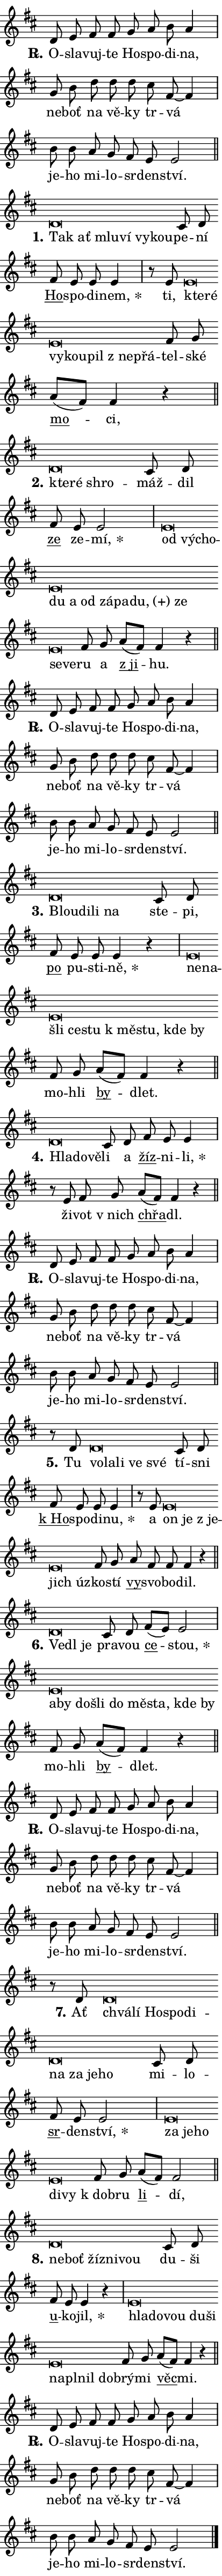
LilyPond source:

\version "2.24.0"
\header { tagline = "" }
\paper {
  indent = 0\cm
  top-margin = 0\cm
  right-margin = 0.13\cm % to fit lyric hyphens
  bottom-margin = 0\cm
  left-margin = 0\cm
  paper-width = 7\cm
  page-breaking = #ly:one-page-breaking
  system-system-spacing.basic-distance = #11
  score-system-spacing.basic-distance = #11
  ragged-last = ##f
}


%% Author: Thomas Morley
%% https://lists.gnu.org/archive/html/lilypond-user/2020-05/msg00002.html
#(define (line-position grob)
"Returns position of @var[grob} in current system:
   @code{'start}, if at first time-step
   @code{'end}, if at last time-step
   @code{'middle} otherwise
"
  (let* ((col (ly:item-get-column grob))
         (ln (ly:grob-object col 'left-neighbor))
         (rn (ly:grob-object col 'right-neighbor))
         (col-to-check-left (if (ly:grob? ln) ln col))
         (col-to-check-right (if (ly:grob? rn) rn col))
         (break-dir-left
           (and
             (ly:grob-property col-to-check-left 'non-musical #f)
             (ly:item-break-dir col-to-check-left)))
         (break-dir-right
           (and
             (ly:grob-property col-to-check-right 'non-musical #f)
             (ly:item-break-dir col-to-check-right))))
        (cond ((eqv? 1 break-dir-left) 'start)
              ((eqv? -1 break-dir-right) 'end)
              (else 'middle))))

#(define (tranparent-at-line-position vctor)
  (lambda (grob)
  "Relying on @code{line-position} select the relevant enry from @var{vctor}.
Used to determine transparency,"
    (case (line-position grob)
      ((end) (not (vector-ref vctor 0)))
      ((middle) (not (vector-ref vctor 1)))
      ((start) (not (vector-ref vctor 2))))))

noteHeadBreakVisibility =
#(define-music-function (break-visibility)(vector?)
"Makes @code{NoteHead}s transparent relying on @var{break-visibility}"
#{
  \override NoteHead.transparent =
    #(tranparent-at-line-position break-visibility)
#})

#(define delete-ledgers-for-transparent-note-heads
  (lambda (grob)
    "Reads whether a @code{NoteHead} is transparent.
If so this @code{NoteHead} is removed from @code{'note-heads} from
@var{grob}, which is supposed to be @code{LedgerLineSpanner}.
As a result ledgers are not printed for this @code{NoteHead}"
    (let* ((nhds-array (ly:grob-object grob 'note-heads))
           (nhds-list
             (if (ly:grob-array? nhds-array)
                 (ly:grob-array->list nhds-array)
                 '()))
           ;; Relies on the transparent-property being done before
           ;; Staff.LedgerLineSpanner.after-line-breaking is executed.
           ;; This is fragile ...
           (to-keep
             (remove
               (lambda (nhd)
                 (ly:grob-property nhd 'transparent #f))
               nhds-list)))
      ;; TODO find a better method to iterate over grob-arrays, similiar
      ;; to filter/remove etc for lists
      ;; For now rebuilt from scratch
      (set! (ly:grob-object grob 'note-heads)  '())
      (for-each
        (lambda (nhd)
          (ly:pointer-group-interface::add-grob grob 'note-heads nhd))
        to-keep))))

squashNotes = {
  \override NoteHead.X-extent = #'(-0.2 . 0.2)
  \override NoteHead.Y-extent = #'(-0.75 . 0)
  \override NoteHead.stencil =
    #(lambda (grob)
       (let ((pos (ly:grob-property grob 'staff-position)))
         (begin
           (if (< pos -7) (display "ERROR: Lower brevis then expected\n") (display ""))
           (if (<= pos -6) ly:text-interface::print ly:note-head::print))))
}
unSquashNotes = {
  \revert NoteHead.X-extent
  \revert NoteHead.Y-extent
  \revert NoteHead.stencil
}

hideNotes = \noteHeadBreakVisibility #begin-of-line-visible
unHideNotes = \noteHeadBreakVisibility #all-visible

% work-around for resetting accidentals
% https://lilypond.org/doc/v2.23/Documentation/notation/displaying-rhythms#unmetered-music
cadenzaMeasure = {
  \cadenzaOff
  \partial 1024 s1024
  \cadenzaOn
}

#(define-markup-command (accent layout props text) (markup?)
  "Underline accented syllable"
  (interpret-markup layout props
    #{\markup \override #'(offset . 4.3) \underline { #text }#}))

responsum = \markup \concat {
  "R" \hspace #-1.05 \path #0.1 #'((moveto 0 0.07) (lineto 0.9 0.8)) \hspace #0.05 "."
}

spaceSize = #0.6828661417322834 % exact space size for TeX Gyre Schola

\layout {
  \context {
    \Staff
    \remove "Time_signature_engraver"
    \override LedgerLineSpanner.after-line-breaking = #delete-ledgers-for-transparent-note-heads
  }
  \context {
    \Lyrics {
      \override LyricSpace.minimum-distance = \spaceSize
      \override LyricText.font-name = #"TeX Gyre Schola"
      \override LyricText.font-size = 1
      \override StanzaNumber.font-name = #"TeX Gyre Schola Bold"
      \override StanzaNumber.font-size = 1
    }
  }
  \context {
    \Score 
    \override NoteHead.text =
      #(lambda (grob) 
        (let ((pos (ly:grob-property grob 'staff-position)))
          #{\markup {
            \combine
              \halign #-0.55 \raise #(if (= pos -6) 0 0.5) \override #'(thickness . 2) \draw-line #'(3.2 . 0)
              \musicglyph "noteheads.sM1"
          }#}))
  }
}

% magnetic-lyrics.ily
%
%   written by
%     Jean Abou Samra <jean@abou-samra.fr>
%     Werner Lemberg <wl@gnu.org>
%
%   adapted by
%     Jiri Hon <jiri.hon@gmail.com>
%
% Version 2022-Apr-15

% https://www.mail-archive.com/lilypond-user@gnu.org/msg149350.html

#(define (Left_hyphen_pointer_engraver context)
   "Collect syllable-hyphen-syllable occurrences in lyrics and store
them in properties.  This engraver only looks to the left.  For
example, if the lyrics input is @code{foo -- bar}, it does the
following.

@itemize @bullet
@item
Set the @code{text} property of the @code{LyricHyphen} grob between
@q{foo} and @q{bar} to @code{foo}.

@item
Set the @code{left-hyphen} property of the @code{LyricText} grob with
text @q{foo} to the @code{LyricHyphen} grob between @q{foo} and
@q{bar}.
@end itemize

Use this auxiliary engraver in combination with the
@code{lyric-@/text::@/apply-@/magnetic-@/offset!} hook."
   (let ((hyphen #f)
         (text #f))
     (make-engraver
      (acknowledgers
       ((lyric-syllable-interface engraver grob source-engraver)
        (set! text grob)))
      (end-acknowledgers
       ((lyric-hyphen-interface engraver grob source-engraver)
        ;(when (not (grob::has-interface grob 'lyric-space-interface))
          (set! hyphen grob)));)
      ((stop-translation-timestep engraver)
       (when (and text hyphen)
         (ly:grob-set-object! text 'left-hyphen hyphen))
       (set! text #f)
       (set! hyphen #f)))))

#(define (lyric-text::apply-magnetic-offset! grob)
   "If the space between two syllables is less than the value in
property @code{LyricText@/.details@/.squash-threshold}, move the right
syllable to the left so that it gets concatenated with the left
syllable.

Use this function as a hook for
@code{LyricText@/.after-@/line-@/breaking} if the
@code{Left_@/hyphen_@/pointer_@/engraver} is active."
   (let ((hyphen (ly:grob-object grob 'left-hyphen #f)))
     (when hyphen
       (let ((left-text (ly:spanner-bound hyphen LEFT)))
         (when (grob::has-interface left-text 'lyric-syllable-interface)
           (let* ((common (ly:grob-common-refpoint grob left-text X))
                  (this-x-ext (ly:grob-extent grob common X))
                  (left-x-ext
                   (begin
                     ;; Trigger magnetism for left-text.
                     (ly:grob-property left-text 'after-line-breaking)
                     (ly:grob-extent left-text common X)))
                  ;; `delta` is the gap width between two syllables.
                  (delta (- (interval-start this-x-ext)
                            (interval-end left-x-ext)))
                  (details (ly:grob-property grob 'details))
                  (threshold (assoc-get 'squash-threshold details 0.2)))
             (when (< delta threshold)
               (let* (;; We have to manipulate the input text so that
                      ;; ligatures crossing syllable boundaries are not
                      ;; disabled.  For languages based on the Latin
                      ;; script this is essentially a beautification.
                      ;; However, for non-Western scripts it can be a
                      ;; necessity.
                      (lt (ly:grob-property left-text 'text))
                      (rt (ly:grob-property grob 'text))
                      (is-space (grob::has-interface hyphen 'lyric-space-interface))
                      (space (if is-space " " ""))
                      (extra-delta (if is-space spaceSize 0))
                      ;; Append new syllable.
                      (ltrt-space (if (and (string? lt) (string? rt))
                                (string-append lt space rt)
                                (make-concat-markup (list lt space rt))))
                      ;; Right-align `ltrt` to the right side.
                      (ltrt-space-markup (grob-interpret-markup
                               grob
                               (make-translate-markup
                                (cons (interval-length this-x-ext) 0)
                                (make-right-align-markup ltrt-space)))))
                 (begin
                   ;; Don't print `left-text`.
                   (ly:grob-set-property! left-text 'stencil #f)
                   ;; Set text and stencil (which holds all collected
                   ;; syllables so far) and shift it to the left.
                   (ly:grob-set-property! grob 'text ltrt-space)
                   (ly:grob-set-property! grob 'stencil ltrt-space-markup)
                   (ly:grob-translate-axis! grob (- (- delta extra-delta)) X))))))))))


#(define (lyric-hyphen::displace-bounds-first grob)
   ;; Make very sure this callback isn't triggered too early.
   (let ((left (ly:spanner-bound grob LEFT))
         (right (ly:spanner-bound grob RIGHT)))
     (ly:grob-property left 'after-line-breaking)
     (ly:grob-property right 'after-line-breaking)
     (ly:lyric-hyphen::print grob)))

squashThreshold = #0.4

\layout {
  \context {
    \Lyrics
    \consists #Left_hyphen_pointer_engraver
    \override LyricText.after-line-breaking =
      #lyric-text::apply-magnetic-offset!
    \override LyricHyphen.stencil = #lyric-hyphen::displace-bounds-first
    \override LyricText.details.squash-threshold = \squashThreshold
    \override LyricHyphen.minimum-distance = 0
    \override LyricHyphen.minimum-length = \squashThreshold
  }
}

squashText = \override LyricText.details.squash-threshold = 9999
unSquashText = \override LyricText.details.squash-threshold = \squashThreshold

leftText = \override LyricText.self-alignment-X = #LEFT
unLeftText = \revert LyricText.self-alignment-X

starOffset = #(lambda (grob) 
                (let ((x_offset (ly:self-alignment-interface::aligned-on-x-parent grob)))
                  (if (= x_offset 0) 0 (+ x_offset 1.2))))

star = #(define-music-function (syllable)(string?)
"Append star separator at the end of a syllable"
#{
  \once \override LyricText.X-offset = #starOffset
  \lyricmode { \markup {
    #syllable
    \override #'((font-name . "TeX Gyre Schola Bold")) \hspace #0.2 \lower #0.65 \larger "*"
  } }
#})

starAccent = #(define-music-function (syllable)(string?)
"Append star separator at the end of a syllable and make accent"
#{
  \once \override LyricText.X-offset = #starOffset
  \lyricmode { \markup {
    \accent #syllable
    \override #'((font-name . "TeX Gyre Schola Bold")) \hspace #0.2 \lower #0.65 \larger "*"
  } }
#})

breath = #(define-music-function (syllable)(string?)
"Append breathing indicator at the end of a syllable"
#{
  \lyricmode { \markup { #syllable "+" } }
#})

optionalBreath = #(define-music-function (syllable)(string?)
"Append optional breathing indicator at the end of a syllable"
#{
  \lyricmode { \markup { #syllable "(+)" } }
#})


\score {
    <<
        \new Voice = "melody" { \cadenzaOn \key d \major \relative { d'8 e fis fis g a b a4 \cadenzaMeasure \bar "|" g8 b d d d \bar "" cis fis,~ fis4 \cadenzaMeasure \bar "|" b8 b a g fis e e2 \cadenzaMeasure \bar "||" \break } }
        \new Lyrics \lyricsto "melody" { \lyricmode { \set stanza = \responsum
O -- sla -- vuj -- te Ho -- spo -- di -- na, ne -- boť na vě -- ky tr -- vá je -- ho mi -- lo -- sr -- den -- ství. } }
    >>
    \layout {}
}

\score {
    <<
        \new Voice = "melody" { \cadenzaOn \key d \major \relative { \squashNotes d'\breve*1/16 \hideNotes \breve*1/16 \bar "" \breve*1/16 \bar "" \breve*1/16 \bar "" \breve*1/16 \breve*1/16 \bar "" \unHideNotes \unSquashNotes cis8 d \bar "" fis e e e4 \cadenzaMeasure \bar "|" r8 e8 \squashNotes e\breve*1/16 \hideNotes \breve*1/16 \bar "" \breve*1/16 \bar "" \breve*1/16 \bar "" \breve*1/16 \bar "" \breve*1/16 \breve*1/16 \bar "" \unHideNotes \unSquashNotes fis8 g \bar "" a[( fis)] fis4 r \cadenzaMeasure \bar "||" \break } }
        \new Lyrics \lyricsto "melody" { \lyricmode { \set stanza = "1."
\leftText Tak \squashText ať mlu -- ví vy -- kou -- \unLeftText \unSquashText pe -- ní \markup \accent Ho -- spo -- di -- \star nem, ti, \leftText kte -- \squashText ré vy -- kou -- pil "z ne" -- přá -- \unLeftText \unSquashText tel -- ské \markup \accent mo -- ci, } }
    >>
    \layout {}
}

\score {
    <<
        \new Voice = "melody" { \cadenzaOn \key d \major \relative { \squashNotes d'\breve*1/16 \hideNotes \breve*1/16 \breve*1/16 \bar "" \unHideNotes \unSquashNotes cis8 d \bar "" fis e e2 \cadenzaMeasure \bar "|" \squashNotes e\breve*1/16 \hideNotes \breve*1/16 \bar "" \breve*1/16 \bar "" \breve*1/16 \bar "" \breve*1/16 \bar "" \breve*1/16 \bar "" \breve*1/16 \bar "" \breve*1/16 \bar "" \breve*1/16 \bar "" \breve*1/16 \bar "" \breve*1/16 \breve*1/16 \bar "" \unHideNotes \unSquashNotes fis8 g \bar "" a[( fis)] fis4 r \cadenzaMeasure \bar "||" \break } }
        \new Lyrics \lyricsto "melody" { \lyricmode { \set stanza = "2."
\leftText kte -- \squashText ré shro -- \unLeftText \unSquashText máž -- dil \markup \accent ze ze -- \star mí, \leftText od \squashText vý -- cho -- du a od zá -- pa -- \optionalBreath du, ze se -- ve -- \unLeftText \unSquashText ru a \markup \accent "z ji" -- hu. } }
    >>
    \layout {}
}

\score {
    <<
        \new Voice = "melody" { \cadenzaOn \key d \major \relative { d'8 e fis fis g a b a4 \cadenzaMeasure \bar "|" g8 b d d d \bar "" cis fis,~ fis4 \cadenzaMeasure \bar "|" b8 b a g fis e e2 \cadenzaMeasure \bar "||" \break } }
        \new Lyrics \lyricsto "melody" { \lyricmode { \set stanza = \responsum
O -- sla -- vuj -- te Ho -- spo -- di -- na, ne -- boť na vě -- ky tr -- vá je -- ho mi -- lo -- sr -- den -- ství. } }
    >>
    \layout {}
}

\score {
    <<
        \new Voice = "melody" { \cadenzaOn \key d \major \relative { \squashNotes d'\breve*1/16 \hideNotes \breve*1/16 \bar "" \breve*1/16 \breve*1/16 \bar "" \unHideNotes \unSquashNotes cis8 d \bar "" fis e e e4 r \cadenzaMeasure \bar "|" \squashNotes e\breve*1/16 \hideNotes \breve*1/16 \bar "" \breve*1/16 \bar "" \breve*1/16 \bar "" \breve*1/16 \bar "" \breve*1/16 \bar "" \breve*1/16 \bar "" \breve*1/16 \breve*1/16 \bar "" \unHideNotes \unSquashNotes fis8 g \bar "" a[( fis)] fis4 r \cadenzaMeasure \bar "||" \break } }
        \new Lyrics \lyricsto "melody" { \lyricmode { \set stanza = "3."
\leftText Blou -- \squashText di -- li na \unLeftText \unSquashText ste -- pi, \markup \accent po pu -- sti -- \star ně, \leftText ne -- \squashText na -- šli ce -- stu "k mě" -- stu, kde by \unLeftText \unSquashText mo -- hli \markup \accent by -- dlet. } }
    >>
    \layout {}
}

\score {
    <<
        \new Voice = "melody" { \cadenzaOn \key d \major \relative { \squashNotes d'\breve*1/16 \hideNotes \breve*1/16 \breve*1/16 \bar "" \unHideNotes \unSquashNotes cis8 d \bar "" fis e e4 \cadenzaMeasure \bar "|" r8 e8 fis8 g \bar "" a[( fis)] fis4 r \cadenzaMeasure \bar "||" \break } }
        \new Lyrics \lyricsto "melody" { \lyricmode { \set stanza = "4."
\leftText Hla -- \squashText do -- vě -- \unLeftText \unSquashText li a \markup \accent žíz -- ni -- \star li, ži -- vot "v nich" \markup \accent chřa -- dl. } }
    >>
    \layout {}
}

\score {
    <<
        \new Voice = "melody" { \cadenzaOn \key d \major \relative { d'8 e fis fis g a b a4 \cadenzaMeasure \bar "|" g8 b d d d \bar "" cis fis,~ fis4 \cadenzaMeasure \bar "|" b8 b a g fis e e2 \cadenzaMeasure \bar "||" \break } }
        \new Lyrics \lyricsto "melody" { \lyricmode { \set stanza = \responsum
O -- sla -- vuj -- te Ho -- spo -- di -- na, ne -- boť na vě -- ky tr -- vá je -- ho mi -- lo -- sr -- den -- ství. } }
    >>
    \layout {}
}

\score {
    <<
        \new Voice = "melody" { \cadenzaOn \key d \major \relative { r8 d'8 \squashNotes d\breve*1/16 \hideNotes \breve*1/16 \bar "" \breve*1/16 \bar "" \breve*1/16 \breve*1/16 \bar "" \unHideNotes \unSquashNotes cis8 d \bar "" fis e e e4 \cadenzaMeasure \bar "|" r8 e \squashNotes e\breve*1/16 \hideNotes \breve*1/16 \bar "" \breve*1/16 \bar "" \breve*1/16 \breve*1/16 \bar "" \unHideNotes \unSquashNotes fis8 g \bar "" a fis fis fis4 r \cadenzaMeasure \bar "||" \break } }
        \new Lyrics \lyricsto "melody" { \lyricmode { \set stanza = "5."
Tu \leftText vo -- \squashText la -- li ve své \unLeftText \unSquashText tí -- sni \markup \accent "k Ho" -- spo -- di -- \star nu, a \leftText on \squashText je "z je" -- jich úz -- \unLeftText \unSquashText ko -- stí \markup \accent vy -- svo -- bo -- dil. } }
    >>
    \layout {}
}

\score {
    <<
        \new Voice = "melody" { \cadenzaOn \key d \major \relative { \squashNotes d'\breve*1/16 \hideNotes \breve*1/16 \breve*1/16 \bar "" \unHideNotes \unSquashNotes cis8 d \bar "" fis[( e)] e2 \cadenzaMeasure \bar "|" \squashNotes e\breve*1/16 \hideNotes \breve*1/16 \bar "" \breve*1/16 \bar "" \breve*1/16 \bar "" \breve*1/16 \bar "" \breve*1/16 \bar "" \breve*1/16 \bar "" \breve*1/16 \breve*1/16 \bar "" \unHideNotes \unSquashNotes fis8 g \bar "" a[( fis)] fis4 r \cadenzaMeasure \bar "||" \break } }
        \new Lyrics \lyricsto "melody" { \lyricmode { \set stanza = "6."
\leftText Ve -- \squashText dl je \unLeftText \unSquashText pra -- vou \markup \accent ce -- \star stou, \leftText a -- \squashText by do -- šli do mě -- sta, kde by \unLeftText \unSquashText mo -- hli \markup \accent by -- dlet. } }
    >>
    \layout {}
}

\score {
    <<
        \new Voice = "melody" { \cadenzaOn \key d \major \relative { d'8 e fis fis g a b a4 \cadenzaMeasure \bar "|" g8 b d d d \bar "" cis fis,~ fis4 \cadenzaMeasure \bar "|" b8 b a g fis e e2 \cadenzaMeasure \bar "||" \break } }
        \new Lyrics \lyricsto "melody" { \lyricmode { \set stanza = \responsum
O -- sla -- vuj -- te Ho -- spo -- di -- na, ne -- boť na vě -- ky tr -- vá je -- ho mi -- lo -- sr -- den -- ství. } }
    >>
    \layout {}
}

\score {
    <<
        \new Voice = "melody" { \cadenzaOn \key d \major \relative { r8 d'8 \squashNotes d\breve*1/16 \hideNotes \breve*1/16 \bar "" \breve*1/16 \bar "" \breve*1/16 \bar "" \breve*1/16 \bar "" \breve*1/16 \bar "" \breve*1/16 \bar "" \breve*1/16 \breve*1/16 \bar "" \unHideNotes \unSquashNotes cis8 d \bar "" fis e e2 \cadenzaMeasure \bar "|" \squashNotes e\breve*1/16 \hideNotes \breve*1/16 \bar "" \breve*1/16 \bar "" \breve*1/16 \breve*1/16 \bar "" \unHideNotes \unSquashNotes fis8 g \bar "" a[( fis)] fis2 \cadenzaMeasure \bar "||" \break } }
        \new Lyrics \lyricsto "melody" { \lyricmode { \set stanza = "7."
Ať \leftText chvá -- \squashText lí Ho -- spo -- di -- na za je -- ho \unLeftText \unSquashText mi -- lo -- \markup \accent sr -- den -- \star ství, \leftText za \squashText je -- ho di -- vy \unLeftText \unSquashText "k dob" -- ru \markup \accent li -- dí, } }
    >>
    \layout {}
}

\score {
    <<
        \new Voice = "melody" { \cadenzaOn \key d \major \relative { \squashNotes d'\breve*1/16 \hideNotes \breve*1/16 \bar "" \breve*1/16 \bar "" \breve*1/16 \breve*1/16 \bar "" \unHideNotes \unSquashNotes cis8 d \bar "" fis e e4 r \cadenzaMeasure \bar "|" \squashNotes e\breve*1/16 \hideNotes \breve*1/16 \bar "" \breve*1/16 \bar "" \breve*1/16 \bar "" \breve*1/16 \bar "" \breve*1/16 \bar "" \breve*1/16 \bar "" \breve*1/16 \breve*1/16 \bar "" \unHideNotes \unSquashNotes fis8 g \bar "" a[( fis)] fis4 r \cadenzaMeasure \bar "||" \break } }
        \new Lyrics \lyricsto "melody" { \lyricmode { \set stanza = "8."
\leftText ne -- \squashText boť žíz -- ni -- vou \unLeftText \unSquashText du -- ši \markup \accent u -- ko -- \star jil, \leftText hla -- \squashText do -- vou du -- ši na -- pl -- nil do -- \unLeftText \unSquashText brý -- mi \markup \accent věc -- mi. } }
    >>
    \layout {}
}

\score {
    <<
        \new Voice = "melody" { \cadenzaOn \key d \major \relative { d'8 e fis fis g a b a4 \cadenzaMeasure \bar "|" g8 b d d d \bar "" cis fis,~ fis4 \cadenzaMeasure \bar "|" b8 b a g fis e e2 \cadenzaMeasure \bar "||" \break } \bar "|." }
        \new Lyrics \lyricsto "melody" { \lyricmode { \set stanza = \responsum
O -- sla -- vuj -- te Ho -- spo -- di -- na, ne -- boť na vě -- ky tr -- vá je -- ho mi -- lo -- sr -- den -- ství. } }
    >>
    \layout {}
}
